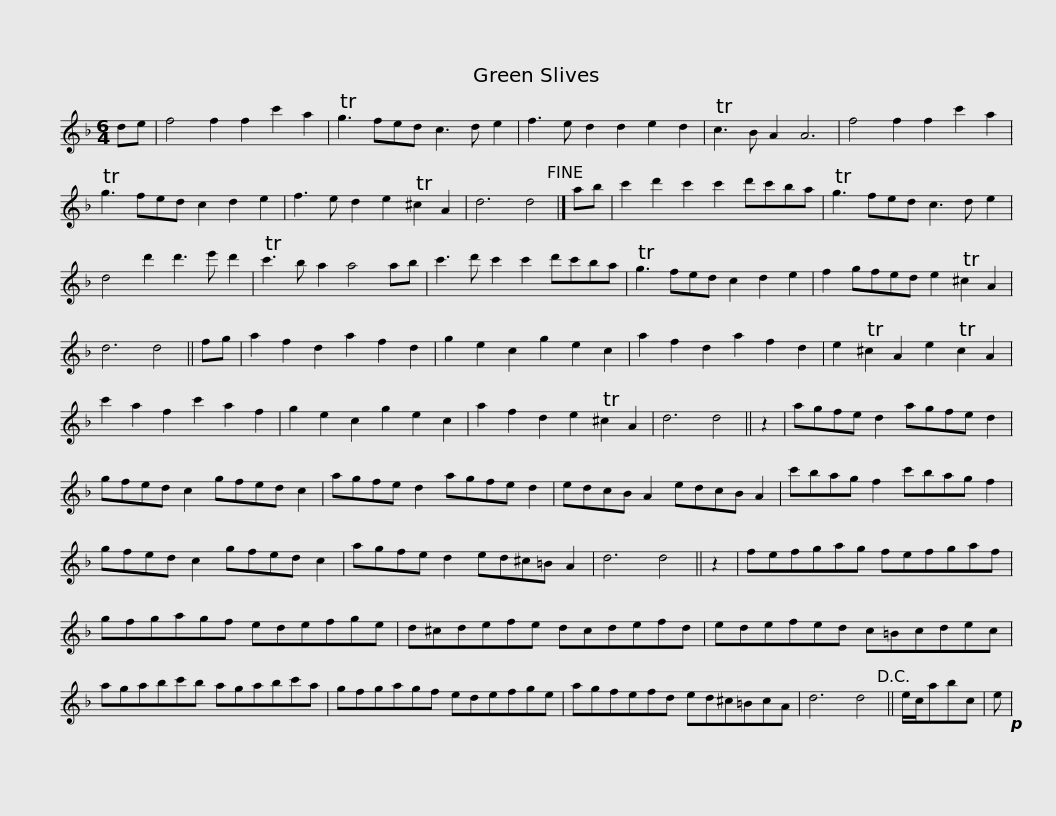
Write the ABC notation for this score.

X:1
L:1/8
M:6/4
I:linebreak $
K:Dmin
V:1 treble
V:1
 de | f4 f2 f2 c'2 a2 | Tg3 fed c3 d e2 | f3 e d2 d2 e2 d2 | Tc3 B A2 A6 | %5
 f4 f2 f2 c'2 a2 | Tg3 fed c2 d2 e2 |$ f3 e d2 e2 T^c2 A2 | d6 d4!fine! |] ab | %10
 c'2 d'2 c'2 c'2 d'c'ba | Tg3 fed c3 d e2 | d4 d'2 d'3 e' d'2 |$ Tc'3 b a2 a4 ab | c'3 d' c'2 c'2 d'c'ba | %15
 Tg3 fed c2 d2 e2 | f2 gfed e2 T^c2 A2 | d6 d4 || fg |$ a2 f2 d2 a2 f2 d2 | %20
 g2 e2 c2 g2 e2 c2 | a2 f2 d2 a2 f2 d2 | e2 T^c2 A2 e2 Tc2 A2 | c'2 a2 f2 c'2 a2 f2 | g2 e2 c2 g2 e2 c2 |$ %25
 a2 f2 d2 e2 T^c2 A2 | d6 d4 || z2 | agfe d2 agfe d2 | gfed c2 gfed c2 | %30
 agfe d2 agfe d2 |$ edcB A2 edcB A2 | c'bag f2 c'bag f2 | gfed c2 gfed c2 | agfe d2 ed^c=B A2 |$ %35
 d6 d4 || z2 | fefgag fefgaf | gfgagf edefge | d^cdefe dcdefd |$ %40
 edefed c=Bcdec | agabc'b agabc'a | gfgagf edefge |$ agfefd ed^c=BcA | d6 d4!D.C.! || %45
 e/c/abc | e!p! | %47
